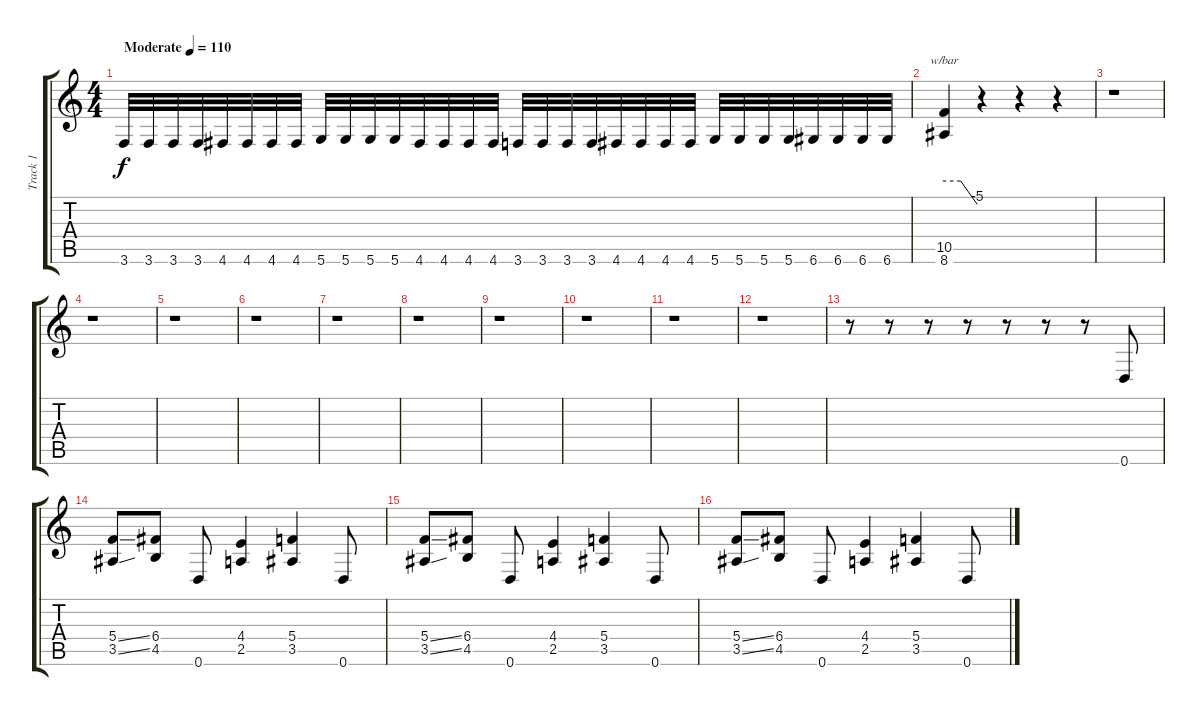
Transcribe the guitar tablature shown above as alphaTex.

\track ("Track 1" "Track 1") {instrument distortionguitar}
\staff {score tabs}
\tuning (D4 A3 F3 C3 G2 D2) {hide}
\ts (4 4)
\tempo (110 "Moderate")
\clef g2
\ks c
3.6.32{dy f instrument distortionguitar} 3.6.32 3.6.32 3.6.32 4.6.32 4.6.32 4.6.32 4.6.32 5.6.32 5.6.32 5.6.32 5.6.32 4.6.32 4.6.32 4.6.32 4.6.32 3.6.32 3.6.32 3.6.32 3.6.32 4.6.32 4.6.32 4.6.32 4.6.32 5.6.32 5.6.32 5.6.32 5.6.32 6.6.32 6.6.32 6.6.32 6.6.32 |
(10.5 8.6).4{tbe (custom default 0 0 30 0 60 -20)} r.4 r.4 r.4 |
r.1 |
r.1 |
r.1 |
r.1 |
r.1 |
r.1 |
r.1 |
r.1 |
r.1 |
r.1 |
r.8 r.8 r.8 r.8 r.8 r.8 r.8 0.6.8 |
(5.4{ss} 3.5{ss}).8 (6.4 4.5).8 0.6.8 (4.4 2.5).4 (5.4 3.5).4 0.6.8 |
(5.4{ss} 3.5{ss}).8 (6.4 4.5).8 0.6.8 (4.4 2.5).4 (5.4 3.5).4 0.6.8 |
(5.4{ss} 3.5{ss}).8 (6.4 4.5).8 0.6.8 (4.4 2.5).4 (5.4 3.5).4 0.6.8
